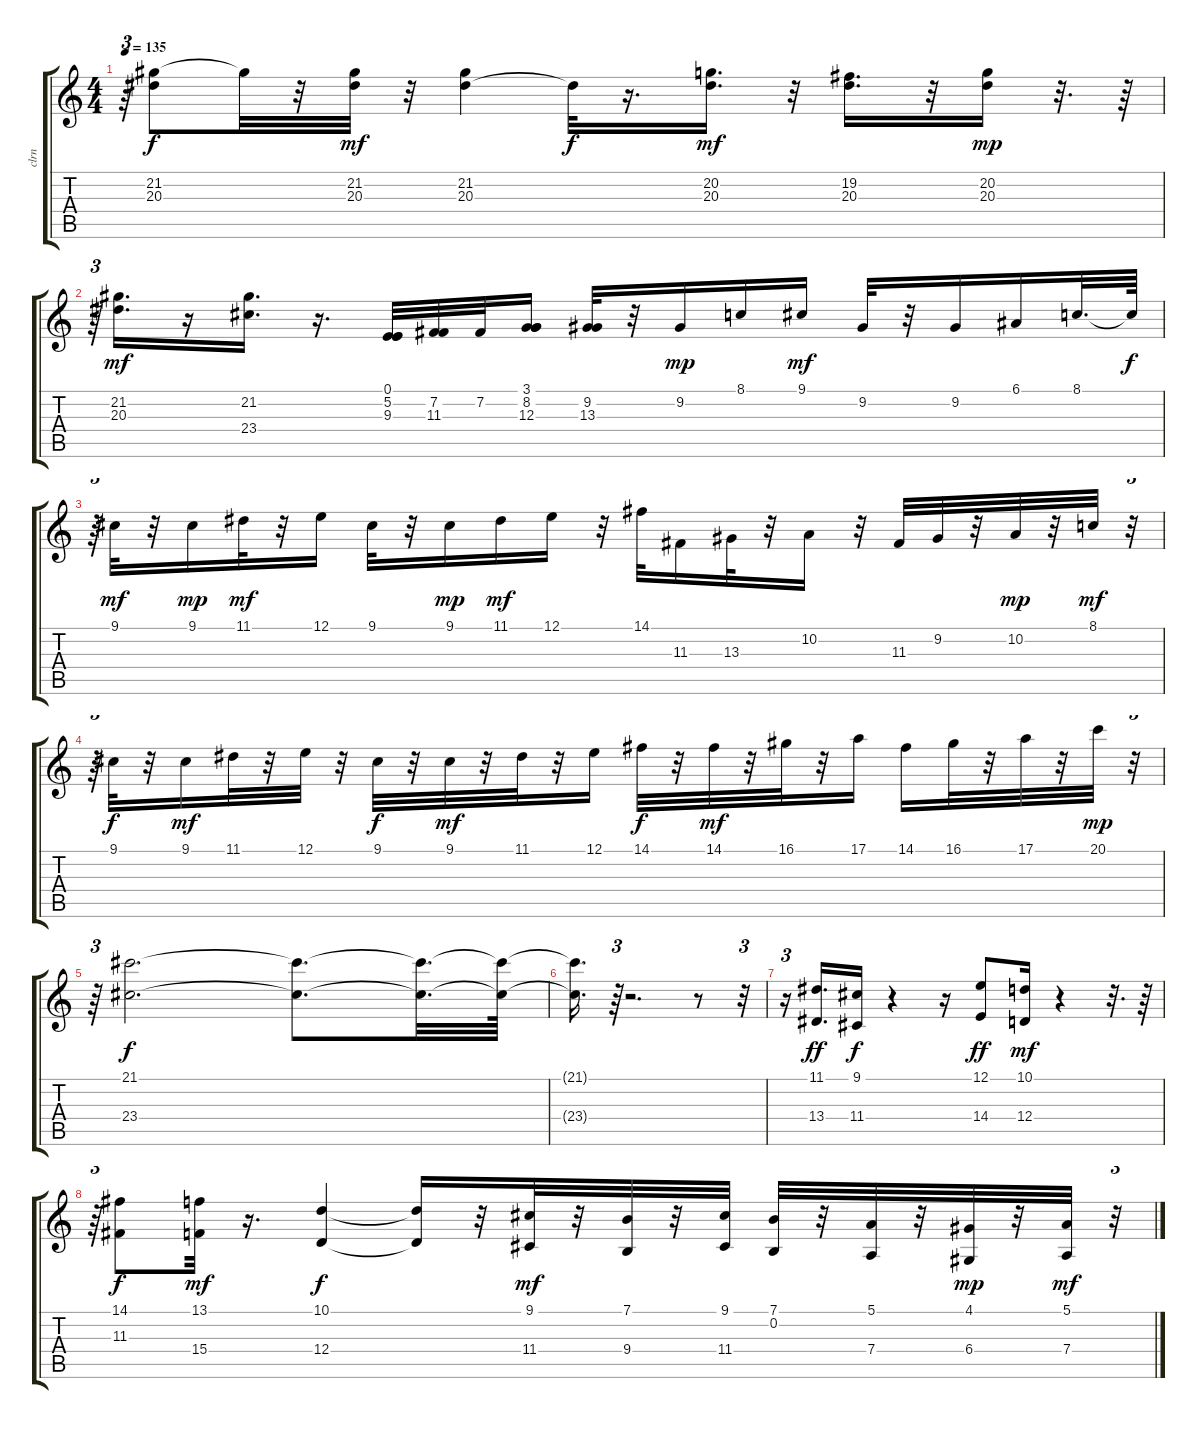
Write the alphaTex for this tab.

\track ("clrn" "clrn") {instrument clarinet}
\staff {score tabs}
\tuning (E4 B3 G3 D3 A2 E2) {hide}
\ts (4 4)
\tempo 135
\clef g2
\ks c
r.64{tu (3 2) dy mf} (21.2 20.3).8{dy f} 21.2{t}.32 r.32 (21.2 20.3).32{dy mf} r.32 (21.2 20.3).4 20.3{t}.32{dy f} r.16{d} (20.2 20.3).16{d dy mf} r.32 (19.2 20.3).16{d} r.32 (20.2 20.3).16{dy mp} r.32{d} r.64 |
r.64{tu (3 2)} (21.2 20.3).16{d dy mf} r.16 (21.2 23.4).16{d} r.16{d} (0.1 5.2 9.3).32 (7.2 11.3).32 7.2.32 (3.1 8.2 12.3).16 (9.2 13.3).32 r.32 9.2.16{dy mp} 8.1.16 9.1.16{dy mf} 9.2.32 r.32 9.2.16 6.1.16 8.1.32{d} 8.1{t}.64{dy f} |
r.64{tu (3 2)} 9.1.32{dy mf} r.32 9.1.16{dy mp} 11.1.32{dy mf} r.32 12.1.16 9.1.32 r.32 9.1.16{dy mp} 11.1.16{dy mf} 12.1.16 r.32 14.1.32 11.3.16 13.3.32 r.32 10.2.16 r.32 11.3.32 9.2.32 r.32 10.2.32{dy mp} r.32 8.1.32{dy mf} r.32{tu (3 2)} |
r.64{tu (3 2)} 9.1.32{dy f} r.32 9.1.16{dy mf} 11.1.32 r.32 12.1.32 r.32 9.1.32{dy f} r.32 9.1.32{dy mf} r.32 11.1.32 r.32 12.1.16 14.1.32{dy f} r.32 14.1.32{dy mf} r.32 16.1.32 r.32 17.1.16 14.1.16 16.1.32 r.32 17.1.32 r.32 20.1.32{dy mp} r.32{tu (3 2)} |
r.64{tu (3 2)} (21.1 23.4).2{d dy f} (21.1{t} 23.4{t}).8{d} (21.1{t} 23.4{t}).32{d} (21.1{t} 23.4{t}).64 |
(21.1{t} 23.4{t}).16{d} r.64{tu (3 2)} r.2{d} r.8 r.32{tu (3 2)} |
r.16{tu (3 2)} (11.1 13.4).16{d dy ff} (9.1 11.4).16{dy f} r.4 r.16 (12.1 14.4).8{dy ff} (10.1 12.4).16{dy mf} r.4 r.32{d} r.64 |
r.64{tu (3 2)} (14.1 11.3).8{dy f} (13.1 15.4).32{dy mf} r.16{d} (10.1 12.4).4{dy f} (10.1{t} 12.4{t}).16 r.32 (9.1 11.4).32{dy mf} r.32 (7.1 9.4).32 r.32 (9.1 11.4).32 (7.1 0.2).32 r.32 (5.1 7.4).32 r.32 (4.1 6.4).32{dy mp} r.32 (5.1 7.4).32{dy mf} r.32{tu (3 2)}
